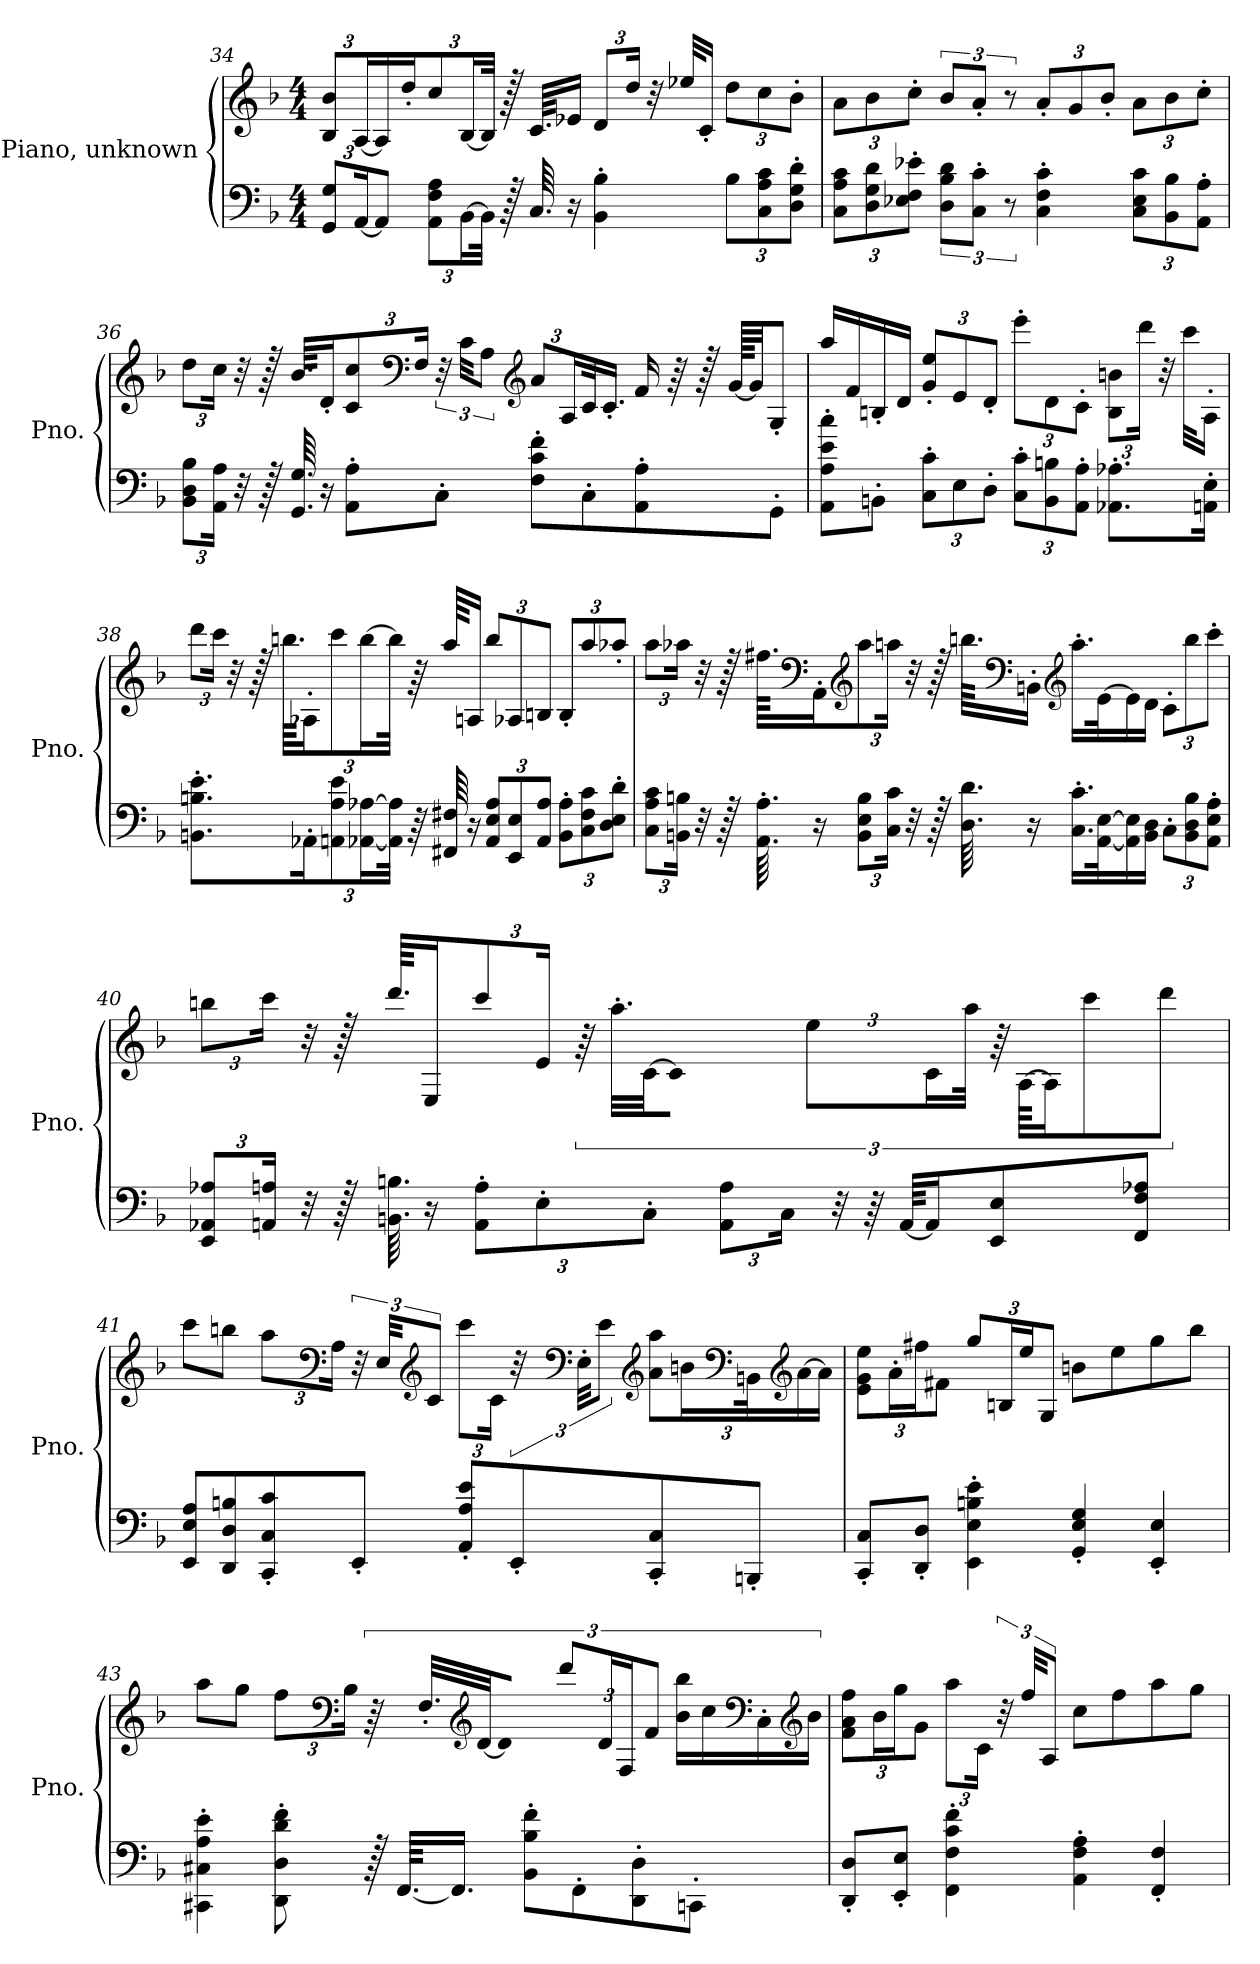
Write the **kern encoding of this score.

**kern	**kern
*part1	*part1
*staff2	*staff1
*I"Piano, unknown	*
*I'Pno.	*
*clefF4	*clefG2
*k[b-]	*k[b-]
*M4/4	*M4/4
*Xbrackettup	*Xbrackettup
=34	=34
12GG/ 12G/L	12B-/ 12b-/L
[24AA/K	[24A/L
8AA/J]	16A/]
.	16dd'/J
12AA\ 12F\ 12A\L	12cc/
[24BB-\L	[24B-/L
32BB-\JJk]	32B-/JJk]
128r	128r
64.C/	64.c/KKLL
16r	16e-X/JJ
4BB-\' 4B-\'	12d/L
.	24dd/Jk
.	32r
.	32ee-X/KLL
.	16c'/JJ
12B-\L	12dd\L
12C\ 12A\ 12c\	12cc\
12D\' 12G\' 12d\'J	12b-'\J
!!LO:LB:g=z
=35	=35
12C\ 12A\ 12c\L	12a\L
12D\ 12G\ 12d\	12b-\
12E-X\' 12F\' 12e-X\'J	12cc'\J
*brackettup	*brackettup
12D\ 12B-\ 12d\L	12b-/L
12C\' 12c\'J	12a'/J
12r	12r
*	*Xbrackettup
4C\' 4F\' 4c\'	12a'/L
.	12g/
.	12b-'/J
*Xbrackettup	*
12C\ 12E-\ 12c\L	12a\L
12BB-\ 12B-\	12b-\
12AA\' 12A\'J	12cc'\J
=36	=36
12BB-\ 12D\ 12B-\L	12dd\L
24AA\ 24A\Jk	24cc\Jk
32r	32r
128r	128r
64.GG/ 64.G/	64.b-/KKLL
16r	16d'/J
8AA\' 8A\'L	12c/ 12cc/
*	*clefF4
.	24F/Jk
*	*brackettup
8C'\J	48r
.	48c\KKL
.	12A\J
*	*clefG2
*	*Xbrackettup
8F\' 8c\' 8f\'L	12a/L
.	24A/L
8C'\	32c/K
.	16.c'/JJ
8AA\' 8A\'	16f/
.	64r
.	128r
.	[128g/KKLLL
.	32g/JJ]
8GG'\J	8G'/J
!!LO:LB:g=z
=37	=37
8AA\' 8A\' 8e\' 8cc\'L	16aa/LL
.	16f/
8BBn'\J	16Bn'/
.	16d/JJ
12C\' 12c\'L	12g/' 12ee/'L
12E\	12e/
12D'\J	12d'/J
12C\' 12c\'L	12eee'\L
12BB\ 12Bn\	12d\
12AA\' 12A\'J	12c'\J
8.AA-X\' 8.A-X\'L	12B\ 12bn\L
.	24ddd\Jk
.	32r
.	32ccc\KLL
16AAn\' 16E\'Jk	16A'\JJ
=38	=38
8.BBn\' 8.Bn\' 8.e\'L	12ddd\L
.	24ccc\Jk
.	32r
.	128r
.	64.bbn\KKLL
16AA-X'\K	16A-X'\J
12AAn\ 12A\ 12e\	12ccc\
[24AA-X\ [24A-X\L	[24bb\L
32AA-\] 32A-\]JJk	32bb\JJk]
64r	64r
64FF#X/ 64F#X/	64aa/KKLL
16r	16An/JJ
12AA-/ 12E/ 12A-/L	12bb/L
12EE/ 12E/	12A-X/
12AA-/ 12A-/J	12Bn/J
12BB\' 12A-\'L	12B'/L
12C\ 12F#\ 12c\	12aa/
12D\' 12E\' 12d\'J	12aa-X'/J
!!LO:LB:g=z
=39	=39
12C\ 12A\ 12c\L	12aa\L
24BBn\ 24Bn\Jk	24aa-X\Jk
32r	32r
128r	128r
64.AA\' 64.A\'	64.ff#X\KKLL
*	*clefF4
16r	16AA'\J
*	*clefG2
12BB\ 12E\ 12B\L	12aa-\
24C\ 24c\Jk	24aan\Jk
32r	32r
128r	128r
64.D\ 64.d\	64.bbn\KKLL
*	*clefF4
16r	16BBn'\JJ
*	*clefG2
16.C\' 16.c\'LL	16.aa'\LL
[32AA\ [32E\K	[32e\K
16AA\] 16E\]	16e\]
16BB\ 16D\JJ	16d\JJ
12C'\L	12c'\L
12BB\ 12D\ 12B\	12bb\
12AA\' 12E\' 12A\'J	12ccc'\J
!!LO:LB:g=z
=40	=40
12EE/ 12AA-X/ 12A-X/L	12bbn\L
24AAn/ 24An/Jk	24ccc\Jk
32r	32r
128r	128r
64.BBn\ 64.Bn\	64.ddd/KKLL
16r	16E/J
12AA\' 12A\'L	12ccc/
12E'\	24e/Jk
*	*brackettup
.	96r
.	48.aa'\LLL
12C'\J	[48c\J
.	16c\JJ]
*	*Xbrackettup
12AA\ 12A\L	12ee\L
24C\Jk	24c\L
32r	32aa\JJk
64r	64r
[64AA/KKLL	[64A\KKLL
16AA/J]	16A\J]
8EE/ 8E/	8ccc\
8FF/ 8F/ 8A-X/J	8ddd\J
!!LO:PB:g=z
=41	=41
8EE/ 8E/ 8A/L	8ccc\L
8DD/ 8D/ 8Bn/	8bbn\J
8CC/' 8C/' 8c/'	12aa\L
*	*clefF4
.	24A\Jk
*	*brackettup
8EE'/J	48r
.	48E/KKL
*	*clefG2
.	12c/J
*	*Xbrackettup
8AA/' 8A/' 8e/'L	12ccc\L
.	24c\Jk
*	*brackettup
8EE'/	48r
*	*clefF4
.	48E'\KKL
.	12e\J
*	*clefG2
*	*Xbrackettup
8CC/' 8C/'	12a\ 12aa\L
.	24bn\L
*	*clefF4
8BBBn'/J	48BBn\K
*	*clefG2
.	[24a\
.	16a\JJ]
=42	=42
8CC/' 8C/'L	12e\ 12g\ 12ee\L
.	24a'\L
8DD/' 8D/'J	24ff#X\J
.	12f#X\J
4EE\' 4E\' 4Bn\' 4e\'	12gg/L
.	24Bn/L
.	24ee/J
.	12G/J
4GG/' 4E/' 4G/'	8bn\L
.	8ee\
4EE/' 4E/'	8gg\
.	8bb-\J
!!LO:LB:g=z
=43	=43
4CC#X\' 4C#X\' 4A\' 4e\'	8aa\L
.	8gg\J
8DD\' 8D\' 8d\' 8f\'	12ff\L
*	*clefF4
.	24B-\Jk
*	*brackettup
128r	96r
[64.FF/KKLL	.
.	48.F'/LLL
16.FF/JJ]	.
*	*clefG2
.	[48d/J
.	16d/JJ]
*	*Xbrackettup
8BB-\' 8B-\' 8f\'L	12ddd/L
.	24d/L
8FF'\	24F/J
.	12f/J
8DD\' 8D\'	16b-\ 16bb-\LL
.	16cc\
*	*clefF4
8CCn'\J	16C'\
*	*clefG2
.	16b-\JJ
=44	=44
8DD/' 8D/'L	12f\ 12a\ 12ff\L
.	24b-\L
8EE/' 8E/'J	24gg\J
.	12g\J
4FF\' 4F\' 4c\' 4f\'	12aa\L
.	24c\Jk
*	*brackettup
.	48r
.	48ff/KKL
.	12A/J
4AA\' 4F\' 4A\'	8cc\L
.	8ff\
4FF/' 4F/'	8aa\
.	8gg\J
=	=
*-	*-
